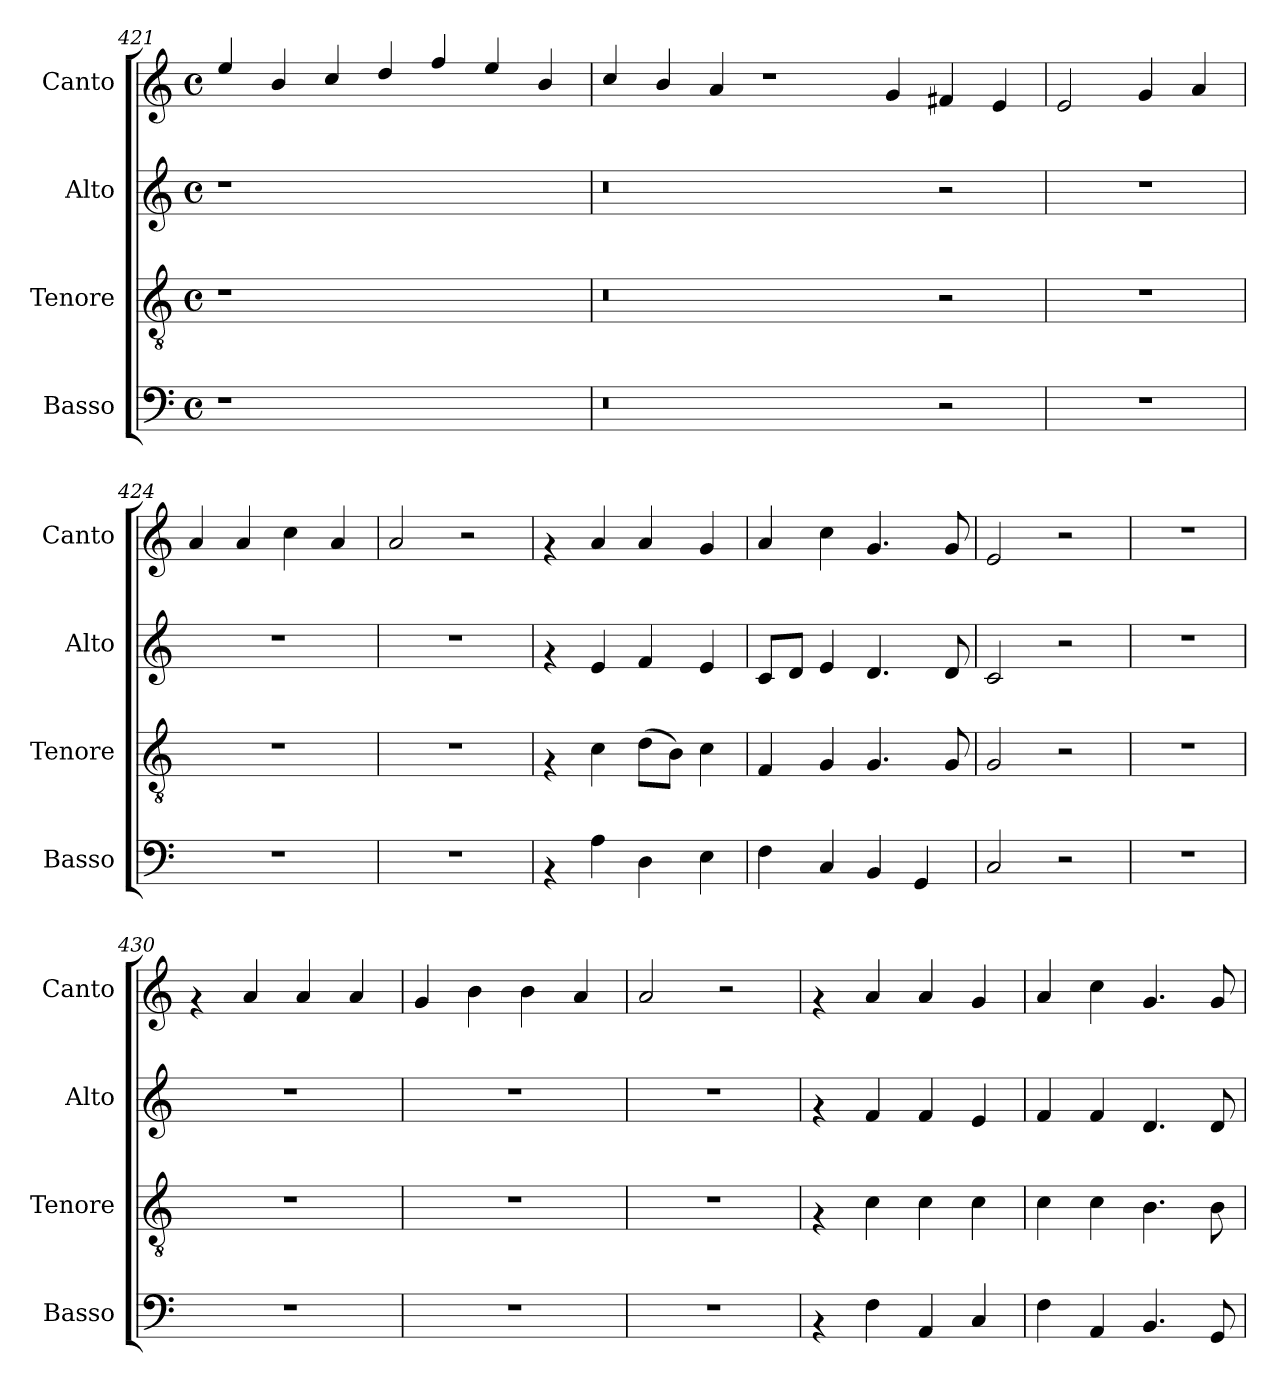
**kern	**kern	**kern	**kern
*part4	*part3	*part2	*part1
*staff4	*staff3	*staff2	*staff1
*I"Basso	*I"Tenore	*I"Alto	*I"Canto
*I'Basso	*I'Tenore	*I'Alto	*I'Canto
*clefF4	*clefGv2	*clefG2	*clefG2
*k[]	*k[]	*k[]	*k[]
*C:	*C:	*C:	*C:
*M4/4	*M4/4	*M4/4	*M4/4
*met(c)	*met(c)	*met(c)	*met(c)
=421	=421	=421	=421
1r	1r	1r	4ee/
.	.	.	4b/
.	.	.	4cc/
.	.	.	4dd/
2.ryy	2.ryy	2.ryy	4ff/
.	.	.	4ee/
.	.	.	4b/
=422	=422	=422	=422
0r	0r	0r	4cc/
.	.	.	4b/
.	.	.	4a/
.	.	.	1r
.	.	.	4g/
2r	2r	2r	4f#X/
.	.	.	4e/
=423	=423	=423	=423
1r	1r	1r	2e/
.	.	.	4g/
.	.	.	4a/
=424	=424	=424	=424
1r	1r	1r	4a/
.	.	.	4a/
.	.	.	4cc\
.	.	.	4a/
=425	=425	=425	=425
1r	1r	1r	2a/
.	.	.	2r
=426	=426	=426	=426
4rAA	4rF	4rf	4rf
4A\	4c\	4e/	4a/
4D\	(>8d\L	4f/	4a/
.	8B\J)	.	.
4E\	4c\	4e/	4g/
=427	=427	=427	=427
4F\	4F/	8c/L	4a/
.	.	8d/J	.
4C/	4G/	4e/	4cc\
4BB/	4.G/	4.d/	4.g/
4GG/	.	.	.
.	8G/	8d/	8g/
!!LO:LB:g=z
=428	=428	=428	=428
2C/	2G/	2c/	2e/
2r	2r	2r	2r
=429	=429	=429	=429
1r	1r	1r	1r
=430	=430	=430	=430
1r	1r	1r	4rf
.	.	.	4a/
.	.	.	4a/
.	.	.	4a/
=431	=431	=431	=431
1r	1r	1r	4g/
.	.	.	4b\
.	.	.	4b\
.	.	.	4a/
=432	=432	=432	=432
1r	1r	1r	2a/
.	.	.	2r
=433	=433	=433	=433
4rAA	4rF	4rf	4rf
4F\	4c\	4f/	4a/
4AA/	4c\	4f/	4a/
4C/	4c\	4e/	4g/
=434	=434	=434	=434
4F\	4c\	4f/	4a/
4AA/	4c\	4f/	4cc\
4.BB/	4.B\	4.d/	4.g/
8GG/	8B\	8d/	8g/
=	=	=	=
*-	*-	*-	*-
